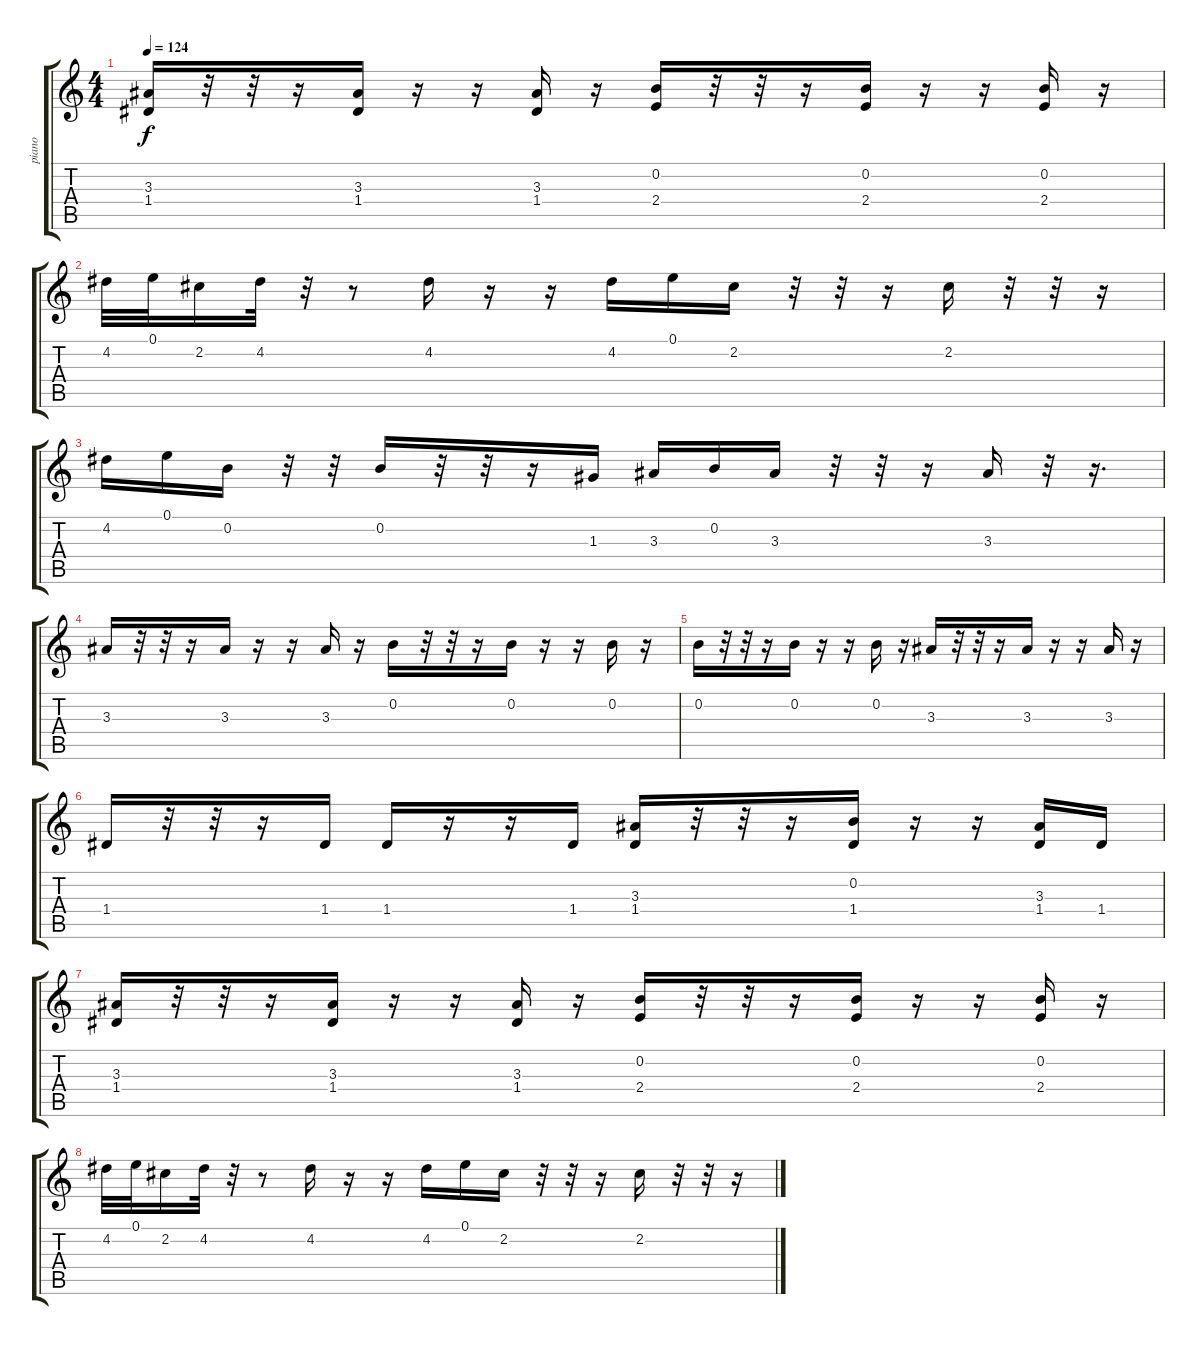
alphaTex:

\track ("piano" "piano") {instrument acousticguitarsteel}
\staff {score tabs}
\tuning (E4 B3 G3 D3 A2 E2) {hide}
\ts (4 4)
\tempo 124
\clef g2
\ks c
(3.3 1.4).16{dy f} r.32 r.32 r.16 (3.3 1.4).16 r.16 r.16 (3.3 1.4).16 r.16 (0.2 2.4).16 r.32 r.32 r.16 (0.2 2.4).16 r.16 r.16 (0.2 2.4).16 r.16 |
4.2.32 0.1.32 2.2.16 4.2.32 r.32 r.8 4.2.16 r.16 r.16 4.2.16 0.1.16 2.2.16 r.32 r.32 r.16 2.2.16 r.32 r.32 r.16 |
4.2.16 0.1.16 0.2.16 r.32 r.32 0.2.16 r.32 r.32 r.16 1.3.16 3.3.16 0.2.16 3.3.16 r.32 r.32 r.16 3.3.16 r.32 r.16{d} |
3.3.16 r.32 r.32 r.16 3.3.16 r.16 r.16 3.3.16 r.16 0.2.16 r.32 r.32 r.16 0.2.16 r.16 r.16 0.2.16 r.16 |
0.2.16 r.32 r.32 r.16 0.2.16 r.16 r.16 0.2.16 r.16 3.3.16 r.32 r.32 r.16 3.3.16 r.16 r.16 3.3.16 r.16 |
1.4.16{instrument shamisen} r.32 r.32 r.16 1.4.16 1.4.16 r.16 r.16 1.4.16 (3.3 1.4).16 r.32 r.32 r.16 (0.2 1.4).16 r.16 r.16 (3.3 1.4).16 1.4.16 |
(3.3 1.4).16 r.32 r.32 r.16 (3.3 1.4).16 r.16 r.16 (3.3 1.4).16 r.16 (0.2 2.4).16 r.32 r.32 r.16 (0.2 2.4).16 r.16 r.16 (0.2 2.4).16 r.16 |
4.2.32 0.1.32 2.2.16 4.2.32 r.32 r.8 4.2.16 r.16 r.16 4.2.16 0.1.16 2.2.16 r.32 r.32 r.16 2.2.16 r.32 r.32 r.16
